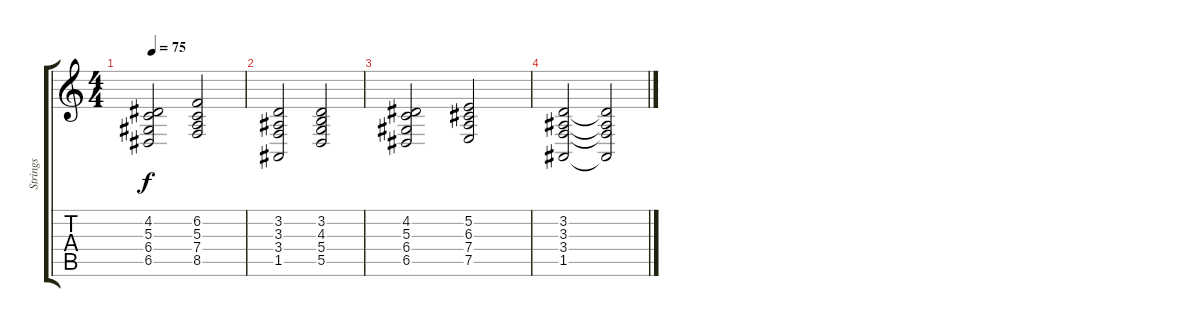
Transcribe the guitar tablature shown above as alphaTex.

\track ("Strings" "Strings") {instrument pad2warm}
\staff {score tabs}
\tuning (E4 B3 G3 D3 A2 E2) {hide}
\ts (4 4)
\tempo 75
\clef g2
\ks c
(4.2 5.3 6.4 6.5).2{dy f} (6.2 5.3 7.4 8.5).2 |
(3.2 3.3 3.4 1.5).2 (3.2 4.3 5.4 5.5).2 |
(4.2 5.3 6.4 6.5).2 (5.2 6.3 7.4 7.5).2 |
(3.2 3.3 3.4 1.5).2 (3.2{t} 3.3{t} 3.4{t} 1.5{t}).2
